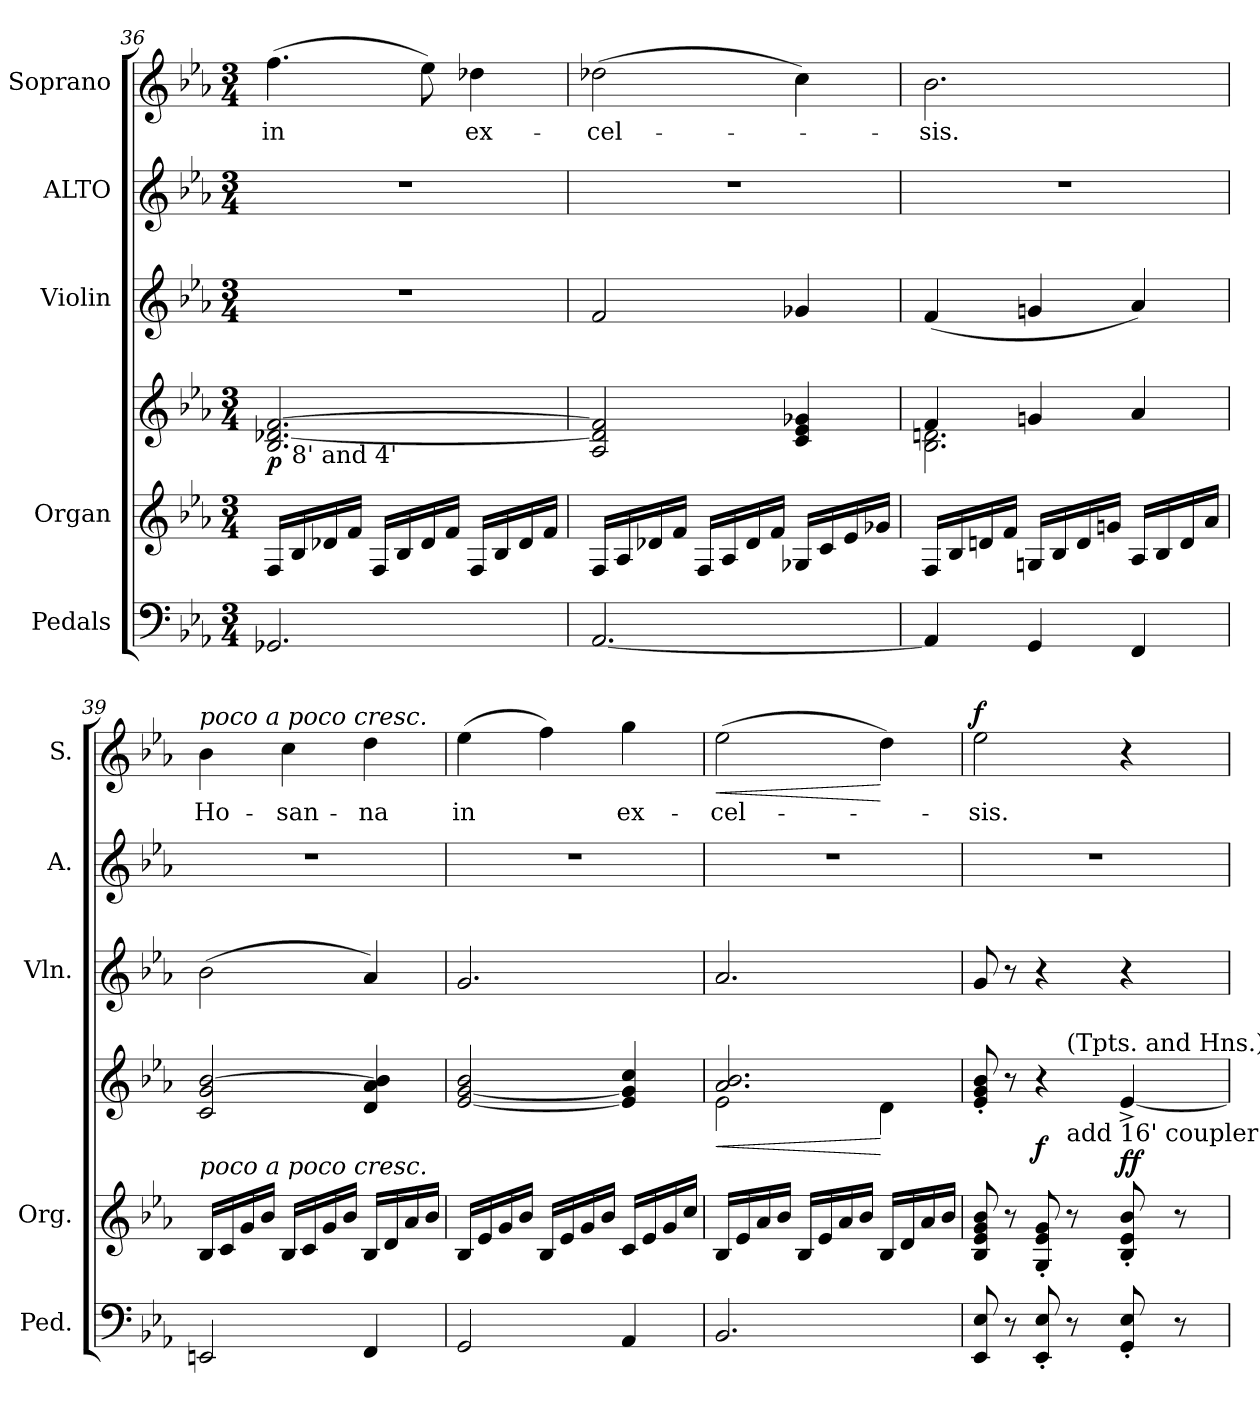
**kern	**kern	**kern	**dynam	**kern	**kern	**kern	**text	**dynam
*part5	*part4	*part4	*part4	*part3	*part2	*part1	*part1	*part1
*staff6	*staff5	*staff4	*staff4/5	*staff3	*staff2	*staff1	*staff1	*staff1
*I"Pedals	*I"Organ	*	*	*I"Violin	*I"ALTO	*I"Soprano	*	*
*I'Ped.	*I'Org.	*	*	*I'Vln.	*I'A.	*I'S.	*	*
*clefF4	*clefG2	*clefG2	*	*clefG2	*clefG2	*clefG2	*	*
*k[b-e-a-]	*k[b-e-a-]	*k[b-e-a-]	*	*k[b-e-a-]	*k[b-e-a-]	*k[b-e-a-]	*	*
*E-:	*E-:	*E-:	*	*E-:	*E-:	*E-:	*	*
*M3/4	*M3/4	*M3/4	*	*M3/4	*M3/4	*M3/4	*	*
=36	=36	=36	=36	=36	=36	=36	=36	=36
!	!	!	!	!LO:N:vis=1	!LO:N:vis=1	!	!	!
!	!	!	!	!	!	!	!LO:LY:b:color=#000000	!
*	*	*^	*	*	*	*	*	*
2.GG-Xi/	16Fi/LL	2.B-i/ [2.d-Xi [2.fi	16ryy	p	2.r	2.r	(4.ffi\	in	.
!	!	!	!LO:TX:b:t=8' and 4'	!	!	!	!	!	!
.	16B-i/	.	2ryy	.	.	.	.	.	.
.	16d-Xi/	.	.	.	.	.	.	.	.
.	16fi/JJ	.	.	.	.	.	.	.	.
.	16Fi/LL	.	.	.	.	.	.	.	.
.	16B-i/	.	.	.	.	.	.	.	.
.	16d-i/	.	.	.	.	.	8ee-i\)	.	.
.	16fi/JJ	.	.	.	.	.	.	.	.
!	!	!	!	!	!	!	!	!LO:LY:b:color=#000000	!
.	16Fi/LL	.	.	.	.	.	4dd-Xi\	ex-	.
.	16B-i/	.	8.ryy	.	.	.	.	.	.
.	16d-i/	.	.	.	.	.	.	.	.
.	16fi/JJ	.	.	.	.	.	.	.	.
!!LO:LB:g=z
=37	=37	=37	=37	=37	=37	=37	=37	=37	=37
!	!	!	!	!	!	!LO:N:vis=1	!	!	!
*	*	*v	*v	*	*	*	*	*	*
*	*	*^	*	*	*	*	*	*
!	!	!	!	!	!	!	!	!LO:LY:b:color=#000000	!
*	*	*v	*v	*	*	*	*	*	*
[2.AA-i/	16Fi/LL	2A-i/ 2d-i] 2fi]	.	2fi/	2.r	(2dd-Xi\	-cel-	.
.	16A-i/	.	.	.	.	.	.	.
.	16d-Xi/	.	.	.	.	.	.	.
.	16fi/JJ	.	.	.	.	.	.	.
.	16Fi/LL	.	.	.	.	.	.	.
.	16A-i/	.	.	.	.	.	.	.
.	16d-i/	.	.	.	.	.	.	.
.	16fi/JJ	.	.	.	.	.	.	.
.	16G-Xi/LL	4ci/ 4e-i 4g-Xi	.	4g-Xi/	.	4cci\)	.	.
.	16ci/	.	.	.	.	.	.	.
.	16e-i/	.	.	.	.	.	.	.
.	16g-Xi/JJ	.	.	.	.	.	.	.
=38	=38	=38	=38	=38	=38	=38	=38	=38
*	*	*^	*	*	*	*	*	*
!	!	!	!	!	!	!LO:N:vis=1	!	!	!
!	!	!	!	!	!	!	!	!LO:LY:b:color=#000000	!
4AA-i/]	16Fi/LL	4fi/	2.B-i\ 2.dni	.	(4fi/	2.r	2.b-i\	-sis.	.
.	16B-i/	.	.	.	.	.	.	.	.
.	16dni/	.	.	.	.	.	.	.	.
.	16fi/JJ	.	.	.	.	.	.	.	.
4GGi/	16Gni/LL	4gni/	.	.	4gni/	.	.	.	.
.	16B-i/	.	.	.	.	.	.	.	.
.	16di/	.	.	.	.	.	.	.	.
.	16gni/JJ	.	.	.	.	.	.	.	.
4FFi/	16A-i/LL	4a-i/	.	.	4a-i/)	.	.	.	.
.	16B-i/	.	.	.	.	.	.	.	.
.	16di/	.	.	.	.	.	.	.	.
.	16a-i/JJ	.	.	.	.	.	.	.	.
*	*	*v	*v	*	*	*	*	*	*
=39	=39	=39	=39	=39	=39	=39	=39	=39
!	!	!	!	!	!LO:N:vis=1	!	!	!
!	!	!	!	!	!	!LO:TX:a:i:t=poco a poco cresc.	!	!
!	!LO:TX:a:i:t=poco a poco cresc.	!	!	!	!	!	!	!
!	!	!	!	!	!	!	!LO:LY:b:color=#000000	!
2EEni/	16B-i/LL	2ci/ 2gi [2b-i	.	(2b-i\	2.r	4b-i\	Ho-	.
.	16ci/	.	.	.	.	.	.	.
.	16gi/	.	.	.	.	.	.	.
.	16b-i/JJ	.	.	.	.	.	.	.
!	!	!	!	!	!	!	!LO:LY:b:color=#000000	!
.	16B-i/LL	.	.	.	.	4cci\	-san-	.
.	16ci/	.	.	.	.	.	.	.
.	16gi/	.	.	.	.	.	.	.
.	16b-i/JJ	.	.	.	.	.	.	.
!	!	!	!	!	!	!	!LO:LY:b:color=#000000	!
4FFi/	16B-i/LL	4di/ 4a-i 4b-i]	.	4a-i/)	.	4ddi\	-na	.
.	16di/	.	.	.	.	.	.	.
.	16a-i/	.	.	.	.	.	.	.
.	16b-i/JJ	.	.	.	.	.	.	.
!!LO:PB:g=z
=40	=40	=40	=40	=40	=40	=40	=40	=40
!	!	!	!	!	!LO:N:vis=1	!	!	!
!	!	!	!	!	!	!	!LO:LY:b:color=#000000	!
2GGi/	16B-i/LL	[2e-i/ [2gi 2b-i	.	2.gi/	2.r	(4ee-i\	in	.
.	16e-i/	.	.	.	.	.	.	.
.	16gi/	.	.	.	.	.	.	.
.	16b-i/JJ	.	.	.	.	.	.	.
.	16B-i/LL	.	.	.	.	4ffi\)	.	.
.	16e-i/	.	.	.	.	.	.	.
.	16gi/	.	.	.	.	.	.	.
.	16b-i/JJ	.	.	.	.	.	.	.
!	!	!	!	!	!	!	!LO:LY:b:color=#000000	!
4AA-i/	16ci/LL	4e-i/] 4gi] 4cci	.	.	.	4ggi\	ex-	.
.	16e-i/	.	.	.	.	.	.	.
.	16gi/	.	.	.	.	.	.	.
.	16cci/JJ	.	.	.	.	.	.	.
=41	=41	=41	=41	=41	=41	=41	=41	=41
*	*	*^	*	*	*	*	*	*
!	!	!	!	!LO:HP:b	!	!LO:N:vis=1	!	!	!
!	!	!	!	!	!	!	!	!LO:LY:b:color=#000000	!LO:HP:b
2.BB-i/	16B-i/LL	2.a-i/ 2.b-i	2e-i\	<	2.a-i/	2.r	(2ee-i\	-cel-	<
.	16e-i/	.	.	.	.	.	.	.	.
.	16a-i/	.	.	.	.	.	.	.	.
.	16b-i/JJ	.	.	.	.	.	.	.	.
.	16B-i/LL	.	.	.	.	.	.	.	.
.	16e-i/	.	.	.	.	.	.	.	.
.	16a-i/	.	.	.	.	.	.	.	.
.	16b-i/JJ	.	.	.	.	.	.	.	.
.	16B-i/LL	.	4di\	[	.	.	4ddi\)	.	[
.	16di/	.	.	.	.	.	.	.	.
.	16a-i/	.	.	.	.	.	.	.	.
.	16b-i/JJ	.	.	.	.	.	.	.	.
=42	=42	=42	=42	=42	=42	=42	=42	=42	=42
!	!	!	!	!	!	!LO:N:vis=1	!	!	!
!	!	!	!	!	!	!	!	!LO:LY:b:color=#000000	!
8EE-i/ 8E-i	8B-i/ 8e-i 8gi 8b-i	8e-i/' 8gi' 8b-i'	4.ryy	.	8gi/	2.r	2ee-i\	-sis.	f
8r	8r	8r	.	.	8r	.	.	.	.
8EE-i/' 8E-i'	8Gi/' 8e-i' 8gi'	4r	.	f	4r	.	.	.	.
!	!	!	!LO:TX:a:t=(Tpts. and Hns.)	!	!	!	!	!	!
!	!	!	!LO:TX:b:t=add 16' coupler	!	!	!	!	!	!
8r	8r	.	4.ryy	.	.	.	.	.	.
8GGi/' 8E-i'	8B-i/' 8e-i' 8b-i'	[4e-^i/	.	ff	4r	.	4r	.	.
8r	8r	.	.	.	.	.	.	.	.
*	*	*v	*v	*	*	*	*	*	*
=	=	=	=	=	=	=	=	=
*-	*-	*-	*-	*-	*-	*-	*-	*-
